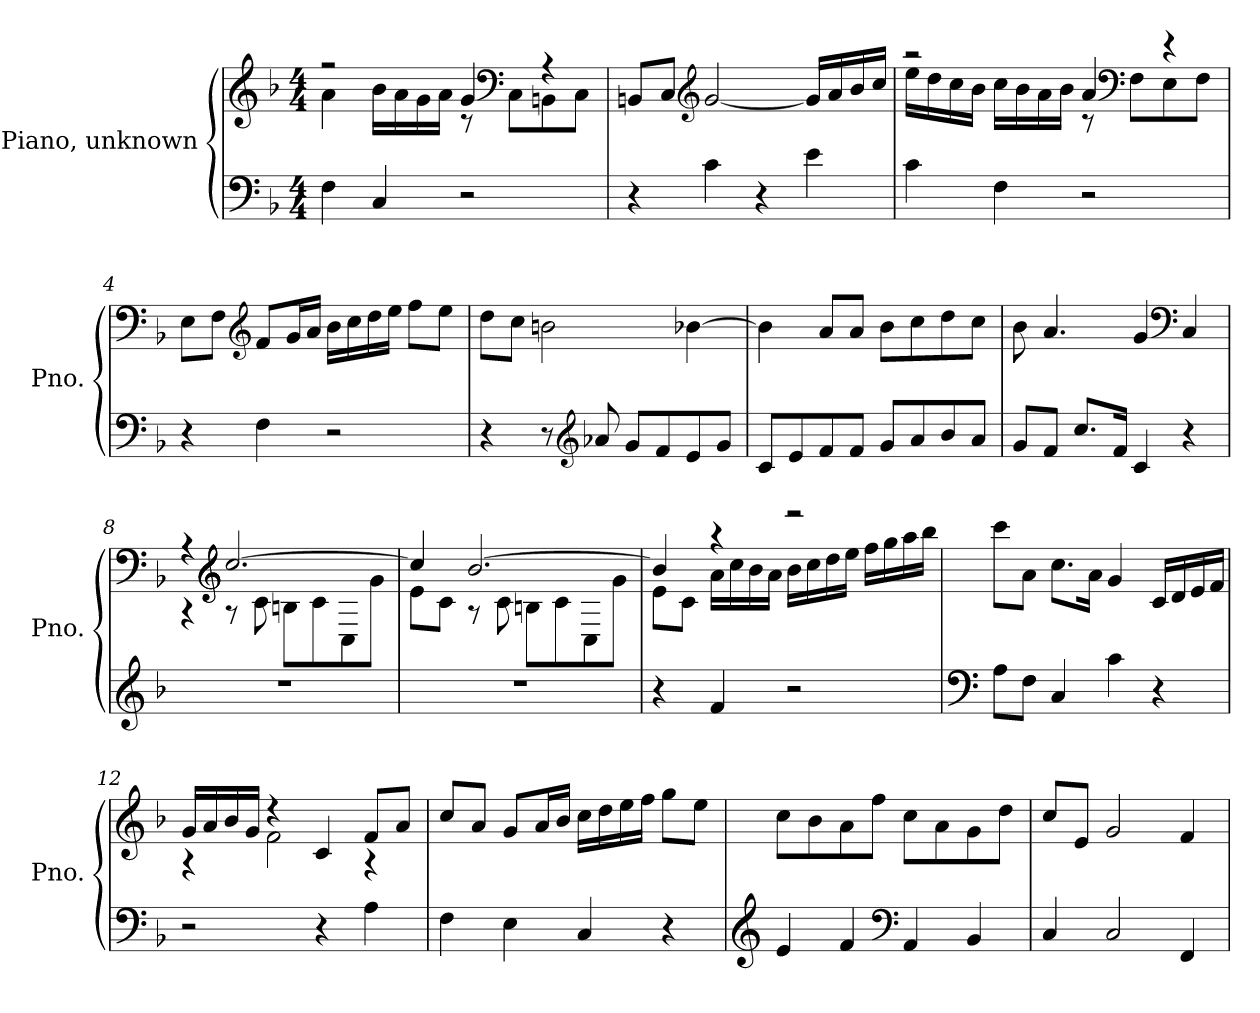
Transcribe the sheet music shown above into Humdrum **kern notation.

**kern	**kern
*part1	*part1
*staff2	*staff1
*I"Piano, unknown	*
*I'Pno.	*
*clefF4	*clefG2
*k[b-]	*k[b-]
*M4/4	*M4/4
*MM120	*MM120
=1	=1
*	*^
4F\	2r	4a\
4C/	.	16b-\LL
.	.	16a\
.	.	16g\
.	.	16a\JJ
2r	4g/	8r
*	*clefF4	*
.	.	8C\L
.	4r	8BBn\
.	.	8C\J
*	*v	*v
=2	=2
4r	8BBn/L
.	8C/J
*	*clefG2
4c\	[2g/
4r	.
4e\	16g/LL]
.	16a/
.	16b-/
.	16cc/JJ
=3	=3
*	*^
4c\	2r	16ee\LL
.	.	16dd\
.	.	16cc\
.	.	16b-\JJ
4F\	.	16cc\LL
.	.	16b-\
.	.	16a\
.	.	16b-\JJ
2r	4a/	8r
*	*clefF4	*
.	.	8F\L
.	4r	8E\
.	.	8F\J
*	*v	*v
!!LO:LB:g=z
=4	=4
4r	8E\L
.	8F\J
*	*clefG2
4F\	8f/L
.	16g/L
.	16a/JJ
2r	16b-\LL
.	16cc\
.	16dd\
.	16ee\JJ
.	8ff\L
.	8ee\J
=5	=5
4r	8dd\L
.	8cc\J
8r	2bn\
*clefG2	*
8a-X/	.
8g/L	.
8f/	.
8e/	[4b-X\
8g/J	.
=6	=6
8c/L	4b-\]
8e/	.
8f/	8a/L
8f/J	8a/J
8g/L	8b-\L
8a/	8cc\
8b-/	8dd\
8a/J	8cc\J
=7	=7
8g/L	8b-\
8f/J	4.a/
8.cc/L	.
16f/Jk	.
4c/	4g/
*	*clefF4
4r	4C/
!!LO:LB:g=z
=8	=8
*	*^
1r	4r	4r
*	*clefG2	*
.	[2.cc/	8r
.	.	8c\
.	.	8Bn\L
.	.	8c\
.	.	8C\
.	.	8g\J
=9	=9	=9
1r	4cc/]	8e\L
.	.	8c\J
.	[2.b-/	8r
.	.	8c\
.	.	8Bn\L
.	.	8c\
.	.	8C\
.	.	8g\J
=10	=10	=10
4r	4b-/]	8e\L
.	.	8c\J
4f/	4r	16a\LL
.	.	16cc\
.	.	16b-\
.	.	16a\JJ
2r	2r	16b-\LL
.	.	16cc\
.	.	16dd\
.	.	16ee\JJ
.	.	16ff\LL
.	.	16gg\
.	.	16aa\
.	.	16bb-\JJ
*	*v	*v
!!LO:LB:g=z
=11	=11
*clefF4	*
8A\L	8ccc\L
8F\J	8a\J
4C/	8.cc\L
.	16a\Jk
4c\	4g/
4r	16c/LL
.	16d/
.	16e/
.	16f/JJ
=12	=12
*	*^
2r	16g/LL	4r
.	16a/	.
.	16b-/	.
.	16g/JJ	.
.	4r	2f\
4r	4c/	.
4A\	8f/L	4r
.	8a/J	.
*	*v	*v
=13	=13
4F\	8cc/L
.	8a/J
4E\	8g/L
.	16a/L
.	16b-/JJ
4C/	16cc\LL
.	16dd\
.	16ee\
.	16ff\JJ
4r	8gg\L
.	8ee\J
=14	=14
*clefG2	*
4e/	8cc\L
.	8b-\
4f/	8a\
.	8ff\J
*clefF4	*
4AA/	8cc\L
.	8a\
4BB-/	8g\
.	8dd\J
=15	=15
4C/	8cc/L
.	8e/J
2C/	2g/
4FF/	4f/
=	=
*-	*-
